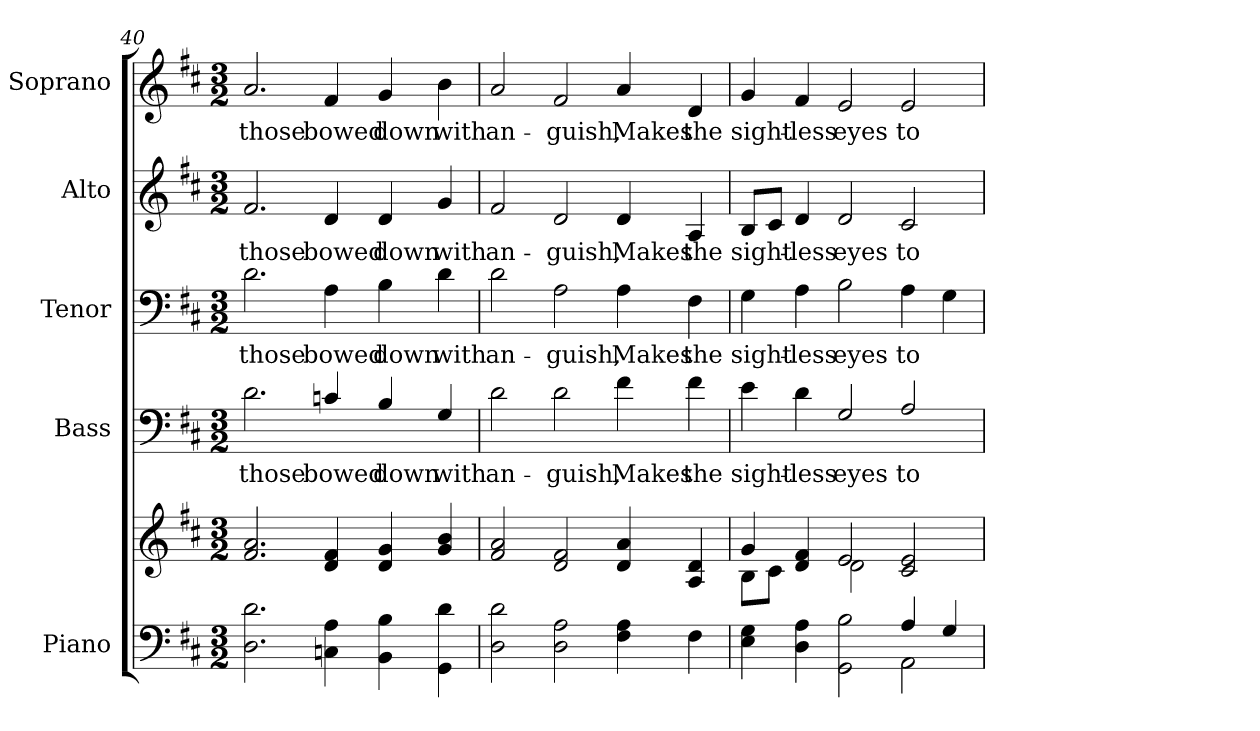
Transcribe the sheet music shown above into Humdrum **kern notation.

**kern	**kern	**kern	**text	**kern	**text	**kern	**text	**kern	**text
*part5	*part5	*part4	*part4	*part3	*part3	*part2	*part2	*part1	*part1
*staff6	*staff5	*staff4	*staff4	*staff3	*staff3	*staff2	*staff2	*staff1	*staff1
*I"Piano	*	*I"Bass	*	*I"Tenor	*	*I"Alto	*	*I"Soprano	*
*I'Pno.	*	*I'B.	*	*I'T.	*	*I'A.	*	*I'S.	*
!!LO:PB:g=z
*clefF4	*clefG2	*clefF4	*	*clefF4	*	*clefG2	*	*clefG2	*
*	*	*ITrd7c12	*	*	*	*	*	*	*
*k[f#c#]	*k[f#c#]	*k[f#c#]	*	*k[f#c#]	*	*k[f#c#]	*	*k[f#c#]	*
*D:	*D:	*D:	*	*D:	*	*D:	*	*D:	*
*M3/2	*M3/2	*M3/2	*	*M3/2	*	*M3/2	*	*M3/2	*
=40	=40	=40	=40	=40	=40	=40	=40	=40	=40
!	!	!	!LO:LY:b:color=#000000	!	!	!	!	!	!
!	!	!	!	!	!LO:LY:b:color=#000000	!	!	!	!
!	!	!	!	!	!	!	!LO:LY:b:color=#000000	!	!
!	!	!	!	!	!	!	!	!	!LO:LY:b:color=#000000
2.Di\ 2.di	2.f#i/ 2.ai	2.Di\	those	2.di\	those	2.f#i/	those	2.ai/	those
!	!	!	!LO:LY:b:color=#000000	!	!	!	!	!	!
!	!	!	!	!	!LO:LY:b:color=#000000	!	!	!	!
!	!	!	!	!	!	!	!LO:LY:b:color=#000000	!	!
!	!	!	!	!	!	!	!	!	!LO:LY:b:color=#000000
4Cni\ 4Ai	4di/ 4f#i	4Cni/	bowed	4Ai\	bowed	4di/	bowed	4f#i/	bowed
!	!	!	!LO:LY:b:color=#000000	!	!	!	!	!	!
!	!	!	!	!	!LO:LY:b:color=#000000	!	!	!	!
!	!	!	!	!	!	!	!LO:LY:b:color=#000000	!	!
!	!	!	!	!	!	!	!	!	!LO:LY:b:color=#000000
4BBi\ 4Bi	4di/ 4gi	4BBi/	down	4Bi\	down	4di/	down	4gi/	down
!	!	!	!LO:LY:b:color=#000000	!	!	!	!	!	!
!	!	!	!	!	!LO:LY:b:color=#000000	!	!	!	!
!	!	!	!	!	!	!	!LO:LY:b:color=#000000	!	!
!	!	!	!	!	!	!	!	!	!LO:LY:b:color=#000000
4GGi\ 4di	4gi/ 4bi	4GGi/	with	4di\	with	4gi/	with	4bi\	with
=41	=41	=41	=41	=41	=41	=41	=41	=41	=41
!	!	!	!LO:LY:b:color=#000000	!	!	!	!	!	!
!	!	!	!	!	!LO:LY:b:color=#000000	!	!	!	!
!	!	!	!	!	!	!	!LO:LY:b:color=#000000	!	!
!	!	!	!	!	!	!	!	!	!LO:LY:b:color=#000000
2Di\ 2di	2f#i/ 2ai	2Di\	an-	2di\	an-	2f#i/	an-	2ai/	an-
!	!	!	!LO:LY:b:color=#000000	!	!	!	!	!	!
!	!	!	!	!	!LO:LY:b:color=#000000	!	!	!	!
!	!	!	!	!	!	!	!LO:LY:b:color=#000000	!	!
!	!	!	!	!	!	!	!	!	!LO:LY:b:color=#000000
2Di\ 2Ai	2di/ 2f#i	2Di\	-guish,	2Ai\	-guish,	2di/	-guish,	2f#i/	-guish,
!	!	!	!LO:LY:b:color=#000000	!	!	!	!	!	!
!	!	!	!	!	!LO:LY:b:color=#000000	!	!	!	!
!	!	!	!	!	!	!	!LO:LY:b:color=#000000	!	!
!	!	!	!	!	!	!	!	!	!LO:LY:b:color=#000000
4F#i\ 4Ai	4di/ 4ai	4F#i\	Makes	4Ai\	Makes	4di/	Makes	4ai/	Makes
!	!	!	!LO:LY:b:color=#000000	!	!	!	!	!	!
!	!	!	!	!	!LO:LY:b:color=#000000	!	!	!	!
!	!	!	!	!	!	!	!LO:LY:b:color=#000000	!	!
!	!	!	!	!	!	!	!	!	!LO:LY:b:color=#000000
4F#i\	4Ai/ 4di	4F#i\	the	4F#i\	the	4Ai/	the	4di/	the
!!LO:PB:g=z
=42	=42	=42	=42	=42	=42	=42	=42	=42	=42
*^	*^	*	*	*	*	*	*	*	*
!	!	!	!	!	!LO:LY:b:color=#000000	!	!	!	!	!	!
!	!	!	!	!	!	!	!LO:LY:b:color=#000000	!	!	!	!
!	!	!	!	!	!	!	!	!	!LO:LY:b:color=#000000	!	!
!	!	!	!	!	!	!	!	!	!	!	!LO:LY:b:color=#000000
4Ei\ 4Gi	1ryy	4gi/	8Bi\L	4Ei\	sight-	4Gi\	sight-	8Bi/L	sight-	4gi/	sight-
.	.	.	8c#i\J	.	.	.	.	8c#i/J	.	.	.
!	!	!	!	!	!LO:LY:b:color=#000000	!	!	!	!	!	!
!	!	!	!	!	!	!	!LO:LY:b:color=#000000	!	!	!	!
!	!	!	!	!	!	!	!	!	!LO:LY:b:color=#000000	!	!
!	!	!	!	!	!	!	!	!	!	!	!LO:LY:b:color=#000000
4Di\ 4Ai	.	4di/ 4f#i	4ryy	4Di\	-less	4Ai\	-less	4di/	-less	4f#i/	-less
!	!	!	!	!	!LO:LY:b:color=#000000	!	!	!	!	!	!
!	!	!	!	!	!	!	!LO:LY:b:color=#000000	!	!	!	!
!	!	!	!	!	!	!	!	!	!LO:LY:b:color=#000000	!	!
!	!	!	!	!	!	!	!	!	!	!	!LO:LY:b:color=#000000
2GGi\ 2Bi	.	2ei/	2di\	2GGi/	eyes	2Bi\	eyes	2di/	eyes	2ei/	eyes
!	!	!	!	!	!LO:LY:b:color=#000000	!	!	!	!	!	!
!	!	!	!	!	!	!	!LO:LY:b:color=#000000	!	!	!	!
!	!	!	!	!	!	!	!	!	!LO:LY:b:color=#000000	!	!
!	!	!	!	!	!	!	!	!	!	!	!LO:LY:b:color=#000000
4Ai/	2AAi\	2c#i/ 2ei	2ryy	2AAi/	to	4Ai\	to	2c#i/	to	2ei/	to
4Gi/	.	.	.	.	.	4Gi\	.	.	.	.	.
*v	*v	*	*	*	*	*	*	*	*	*	*
*	*v	*v	*	*	*	*	*	*	*	*
=	=	=	=	=	=	=	=	=	=
*-	*-	*-	*-	*-	*-	*-	*-	*-	*-
